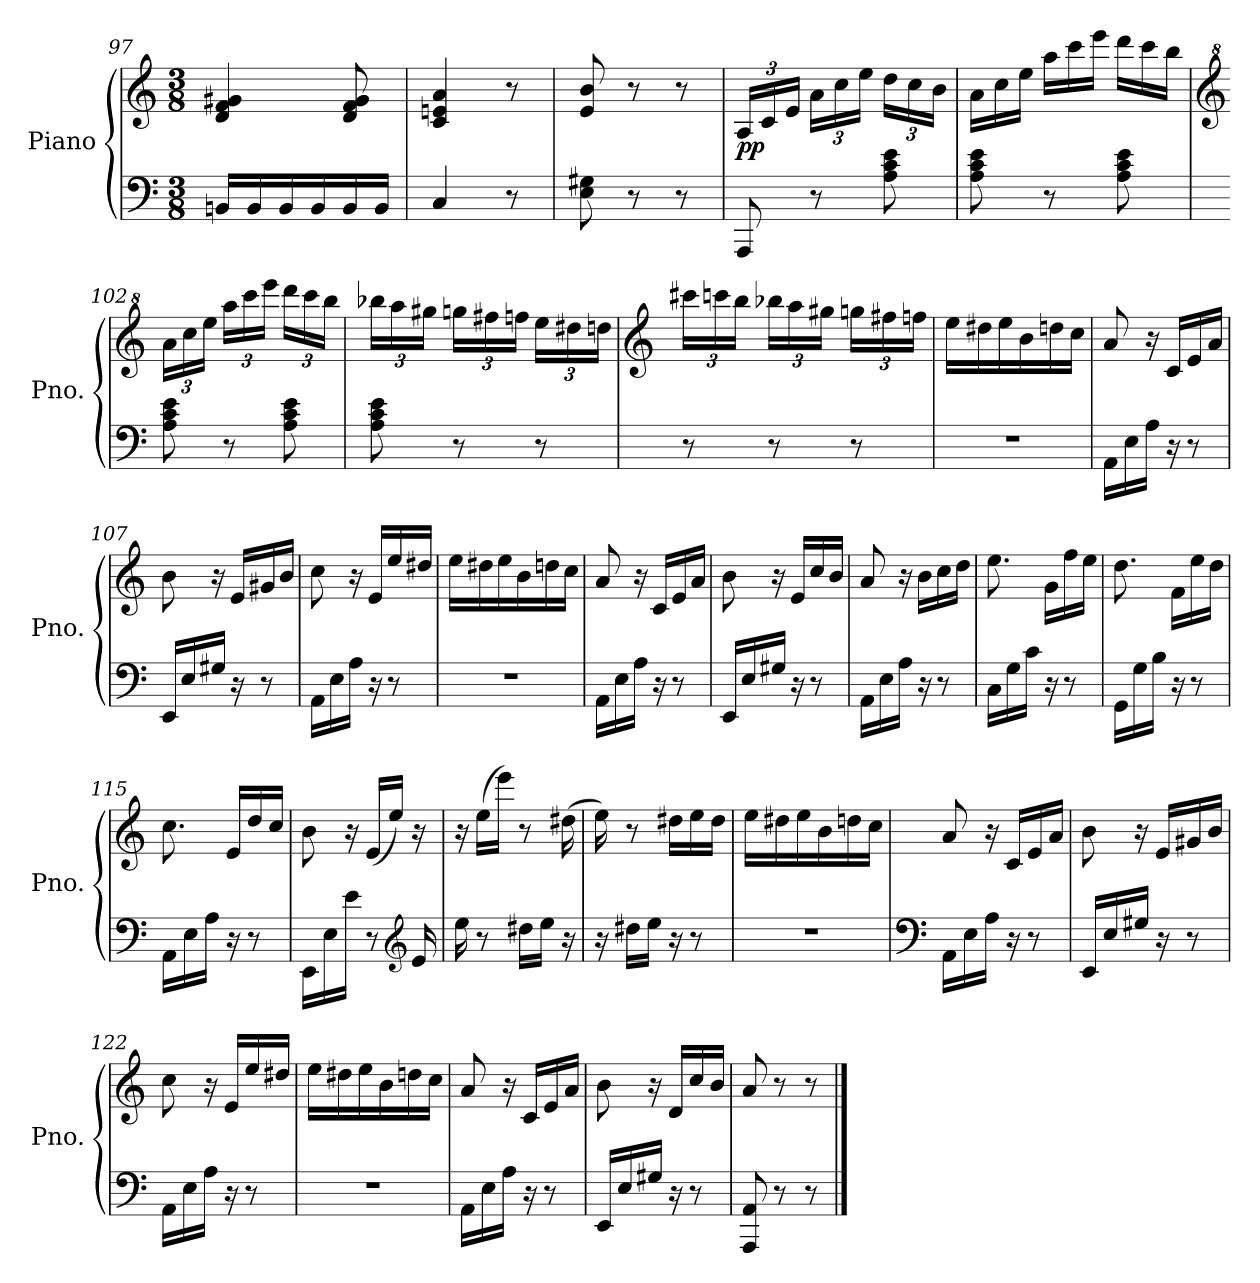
**kern	**kern	**dynam
*part1	*part1	*part1
*staff2	*staff1	*staff1/2
*I"Piano	*	*
*I'Pno.	*	*
*clefF4	*clefG2	*
*k[]	*k[]	*
*M3/8	*M3/8	*
=97	=97	=97
16BBn/LL	4d/ 4f/ 4g#X/	.
16BB/	.	.
16BB/	.	.
16BB/	.	.
16BB/	8d/ 8f/ 8g#/	.
16BB/JJ	.	.
=98	=98	=98
4C/	4c/ 4en/ 4a/	.
8r	8r	.
=99	=99	=99
8E\ 8G#X\	8e/ 8b/	.
8r	8r	.
8r	8r	.
!!LO:LB:g=z
=100	=100	=100
*	*Xbrackettup	*
!	!	!LO:DY:b
8AAA/	24A/LL	pp
.	24c/	.
.	24e/JJ	.
8r	24a\LL	.
.	24cc\	.
.	24ee\JJ	.
8A\ 8c\ 8e\	24dd\LL	.
.	24cc\	.
.	24b\JJ	.
!!LO:PB:g=z
=101	=101	=101
*	*Xtuplet	*
8A\ 8c\ 8e\	24a\LL	.
.	24cc\	.
.	24ee\JJ	.
8r	24aa\LL	.
.	24ccc\	.
.	24eee\JJ	.
8A\ 8c\ 8e\	24ddd\LL	.
.	24ccc\	.
.	24bb\JJ	.
=102	=102	=102
*	*clefG^2	*
*	*tuplet	*
8A\ 8c\ 8e\	24aa\LL	.
.	24ccc\	.
.	24eee\JJ	.
8r	24aaa\LL	.
.	24cccc\	.
.	24eeee\JJ	.
8A\ 8c\ 8e\	24dddd\LL	.
.	24cccc\	.
.	24bbb\JJ	.
=103	=103	=103
8A\ 8c\ 8e\	24bbb-X\LL	.
.	24aaa\	.
.	24ggg#X\JJ	.
8r	24gggn\LL	.
.	24fff#X\	.
.	24fffn\JJ	.
8r	24eee\LL	.
.	24ddd#X\	.
.	24dddn\JJ	.
!!LO:PB:g=z
=104	=104	=104
*	*clefG2	*
8r	24ccc#X\LL	.
.	24cccn\	.
.	24bb\JJ	.
8r	24bb-X\LL	.
.	24aa\	.
.	24gg#X\JJ	.
8r	24ggn\LL	.
.	24ff#X\	.
.	24ffn\JJ	.
=105	=105	=105
4.r	16ee\LL	.
.	16dd#X\	.
.	16ee\	.
.	16b\	.
.	16ddn\	.
.	16cc\JJ	.
=106	=106	=106
16AA\LL	8a/	.
16E\	.	.
16A\JJ	16r	.
16r	16c/LL	.
8r	16e/	.
.	16a/JJ	.
=107	=107	=107
16EE/LL	8b\	.
16E/	.	.
16G#X/JJ	16r	.
16r	16e/LL	.
8r	16g#X/	.
.	16b/JJ	.
=108	=108	=108
16AA\LL	8cc\	.
16E\	.	.
16A\JJ	16r	.
16r	16e/LL	.
8r	16ee/	.
.	16dd#X/JJ	.
!!LO:LB:g=z
=109	=109	=109
4.r	16ee\LL	.
.	16dd#X\	.
.	16ee\	.
.	16b\	.
.	16ddn\	.
.	16cc\JJ	.
=110	=110	=110
16AA\LL	8a/	.
16E\	.	.
16A\JJ	16r	.
16r	16c/LL	.
8r	16e/	.
.	16a/JJ	.
=111	=111	=111
16EE/LL	8b\	.
16E/	.	.
16G#X/JJ	16r	.
16r	16e/LL	.
8r	16cc/	.
.	16b/JJ	.
=112	=112	=112
16AA\LL	8a/	.
16E\	.	.
16A\JJ	16r	.
16r	16b\LL	.
8r	16cc\	.
.	16dd\JJ	.
=113	=113	=113
16C\LL	8.ee\	.
16G\	.	.
16c\JJ	.	.
16r	16g\LL	.
8r	16ff\	.
.	16ee\JJ	.
=114	=114	=114
16GG\LL	8.dd\	.
16G\	.	.
16B\JJ	.	.
16r	16f\LL	.
8r	16ee\	.
.	16dd\JJ	.
=115	=115	=115
16AA\LL	8.cc\	.
16E\	.	.
16A\JJ	.	.
16r	16e/LL	.
8r	16dd/	.
.	16cc/JJ	.
!!LO:LB:g=z
=116	=116	=116
16EE\LL	8b\	.
16E\	.	.
16e\JJ	16r	.
8r	(<16e/LL	.
.	16ee/JJ)	.
*clefG2	*	*
16e/	16r	.
=117	=117	=117
16ee\	16r	.
8r	(>16ee\LL	.
.	16eee\JJ)	.
16dd#X\LL	8r	.
16ee\JJ	.	.
16r	(>16dd#X\	.
=118	=118	=118
16r	16ee\)	.
16dd#X\LL	8r	.
16ee\JJ	.	.
16r	16dd#X\LL	.
8r	16ee\	.
.	16dd#\JJ	.
=119	=119	=119
4.r	16ee\LL	.
.	16dd#X\	.
.	16ee\	.
.	16b\	.
.	16ddn\	.
.	16cc\JJ	.
=120	=120	=120
*clefF4	*	*
16AA\LL	8a/	.
16E\	.	.
16A\JJ	16r	.
16r	16c/LL	.
8r	16e/	.
.	16a/JJ	.
=121	=121	=121
16EE/LL	8b\	.
16E/	.	.
16G#X/JJ	16r	.
16r	16e/LL	.
8r	16g#X/	.
.	16b/JJ	.
!!LO:LB:g=z
=122	=122	=122
16AA\LL	8cc\	.
16E\	.	.
16A\JJ	16r	.
16r	16e/LL	.
8r	16ee/	.
.	16dd#X/JJ	.
!!LO:LB:g=z
=123	=123	=123
4.r	16ee\LL	.
.	16dd#X\	.
.	16ee\	.
.	16b\	.
.	16ddn\	.
.	16cc\JJ	.
=124	=124	=124
16AA\LL	8a/	.
16E\	.	.
16A\JJ	16r	.
16r	16c/LL	.
8r	16e/	.
.	16a/JJ	.
=125	=125	=125
16EE/LL	8b\	.
16E/	.	.
16G#X/JJ	16r	.
16r	16d/LL	.
8r	16cc/	.
.	16b/JJ	.
=126	=126	=126
8AAA/ 8AA/	8a/	.
8r	8r	.
8r	8r	.
==	==	==
*-	*-	*-
